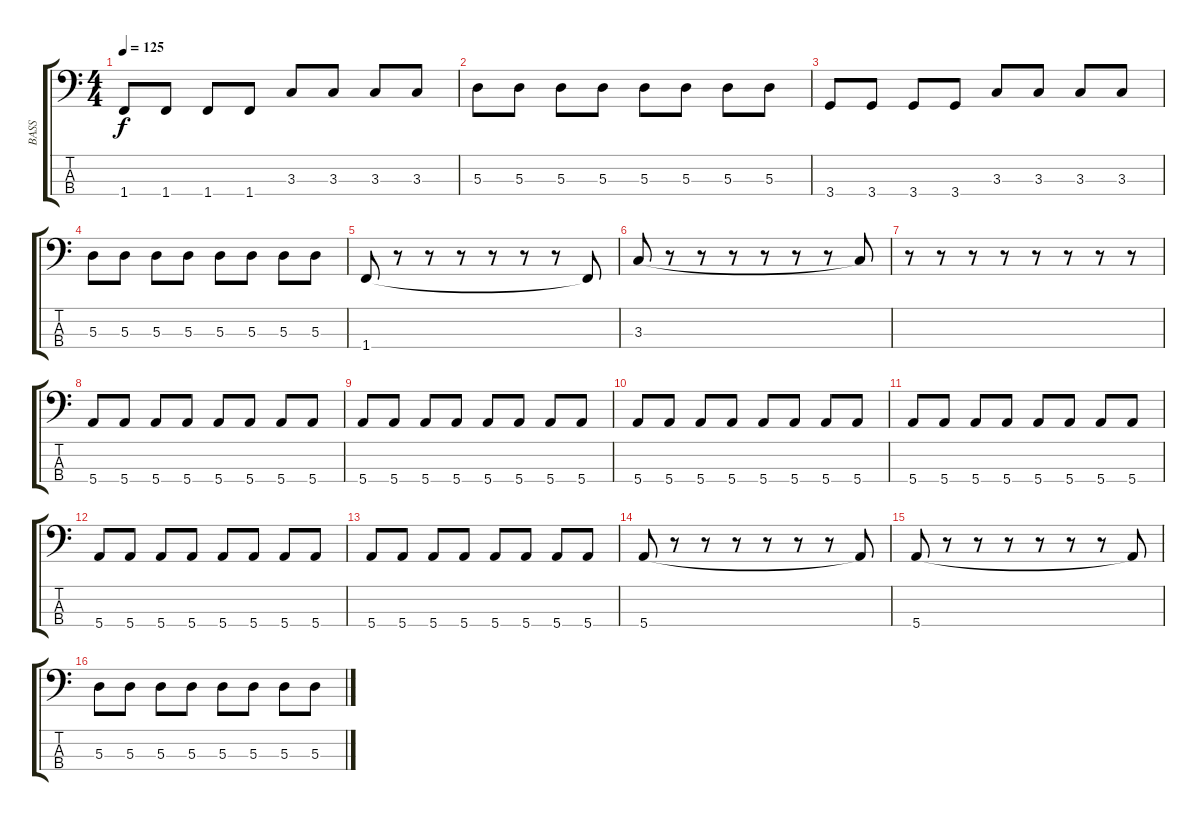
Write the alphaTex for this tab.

\track ("BASS" "BASS") {instrument electricbasspick}
\staff {score tabs}
\tuning (G2 D2 A1 E1) {hide}
\ts (4 4)
\tempo 125
\clef f4
\ks c
1.4.8{dy f} 1.4.8 1.4.8 1.4.8 3.3.8 3.3.8 3.3.8 3.3.8 |
5.3.8 5.3.8 5.3.8 5.3.8 5.3.8 5.3.8 5.3.8 5.3.8 |
3.4.8 3.4.8 3.4.8 3.4.8 3.3.8 3.3.8 3.3.8 3.3.8 |
5.3.8 5.3.8 5.3.8 5.3.8 5.3.8 5.3.8 5.3.8 5.3.8 |
1.4.8 r.8 r.8 r.8 r.8 r.8 r.8 1.4{t}.8 |
3.3.8 r.8 r.8 r.8 r.8 r.8 r.8 3.3{t}.8 |
r.8 r.8 r.8 r.8 r.8 r.8 r.8 r.8 |
5.4.8 5.4.8 5.4.8 5.4.8 5.4.8 5.4.8 5.4.8 5.4.8 |
5.4.8 5.4.8 5.4.8 5.4.8 5.4.8 5.4.8 5.4.8 5.4.8 |
5.4.8 5.4.8 5.4.8 5.4.8 5.4.8 5.4.8 5.4.8 5.4.8 |
5.4.8 5.4.8 5.4.8 5.4.8 5.4.8 5.4.8 5.4.8 5.4.8 |
5.4.8 5.4.8 5.4.8 5.4.8 5.4.8 5.4.8 5.4.8 5.4.8 |
5.4.8 5.4.8 5.4.8 5.4.8 5.4.8 5.4.8 5.4.8 5.4.8 |
5.4.8 r.8 r.8 r.8 r.8 r.8 r.8 5.4{t}.8 |
5.4.8 r.8 r.8 r.8 r.8 r.8 r.8 5.4{t}.8 |
5.3.8 5.3.8 5.3.8 5.3.8 5.3.8 5.3.8 5.3.8 5.3.8
